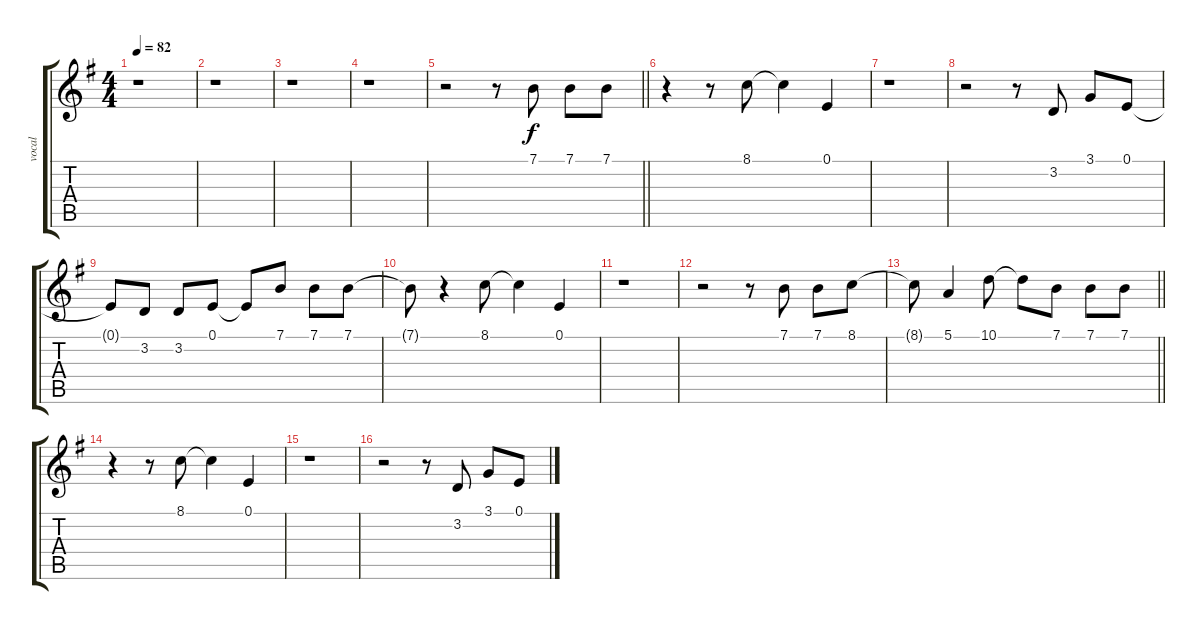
\track ("vocal" "vocal") {instrument voiceoohs}
\staff {score tabs}
\tuning (E4 B3 G3 D3 A2 E2) {hide}
\ts (4 4)
\tempo 82
\clef g2
\ks g
r.1{dy f} |
r.1 |
r.1 |
r.1 |
\barLineRight lightlight
r.2 r.8 7.1.8 7.1.8 7.1.8 |
r.4 r.8 8.1.8 8.1{t}.4 0.1.4 |
r.1 |
r.2 r.8 3.2.8 3.1.8 0.1.8 |
0.1{t}.8 3.2.8 3.2.8 0.1.8 0.1{t}.8 7.1.8 7.1.8 7.1.8 |
7.1{t}.8 r.4 8.1.8 8.1{t}.4 0.1.4 |
r.1 |
r.2 r.8 7.1.8 7.1.8 8.1.8 |
\barLineRight lightlight
8.1{t}.8 5.1.4 10.1.8 10.1{t}.8 7.1.8 7.1.8 7.1.8 |
r.4 r.8 8.1.8 8.1{t}.4 0.1.4 |
r.1 |
r.2 r.8 3.2.8 3.1.8 0.1.8
